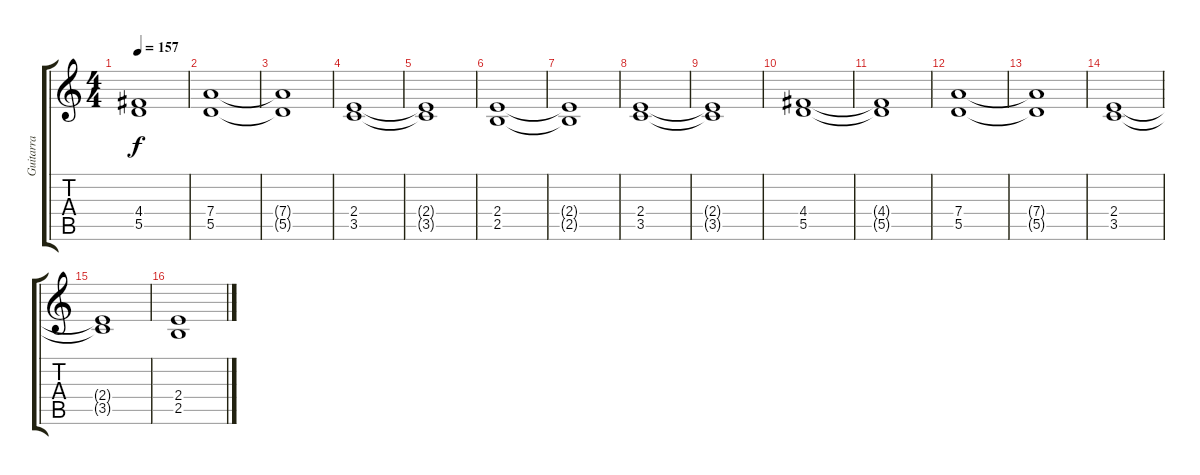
\track ("Guitarra" "Guitarra") {instrument distortionguitar}
\staff {score tabs}
\tuning (E4 B3 G3 D3 A2 E2) {hide}
\ts (4 4)
\tempo 157
\clef g2
\ks c
(4.4{t} 5.5{t}).1{dy f} |
(7.4 5.5).1 |
(7.4{t} 5.5{t}).1 |
(2.4 3.5).1 |
(2.4{t} 3.5{t}).1 |
(2.4 2.5).1 |
(2.4{t} 2.5{t}).1 |
(2.4 3.5).1 |
(2.4{t} 3.5{t}).1 |
(4.4 5.5).1 |
(4.4{t} 5.5{t}).1 |
(7.4 5.5).1 |
(7.4{t} 5.5{t}).1 |
(2.4 3.5).1 |
(2.4{t} 3.5{t}).1 |
(2.4 2.5).1{volume 0}
